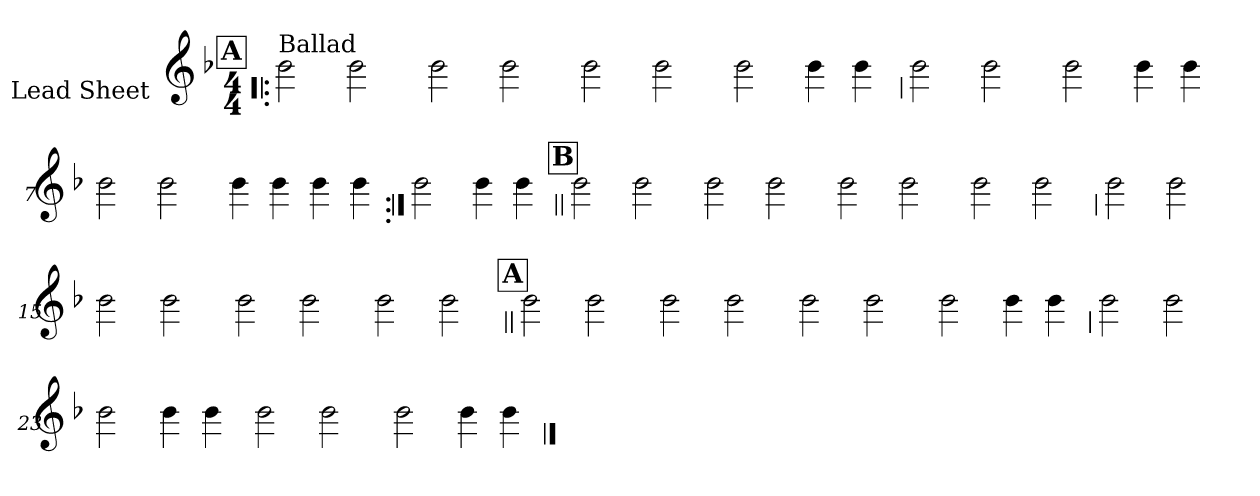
**kern
*part1
*staff1
*I"Lead Sheet
*stria0
*clefG2
*k[b-]
*F:
*M4/4
!!LO:REH:place=s1:a:t=A
=1!|:
!LO:TX:a:t=Ballad
2b-
2b-
=2-
2b-
2b-
=3-
2b-
2b-
=4-
2b-
4b-
4b-
!!LO:LB:g=z
=5
2b-
2b-
=6-
2b-
4b-
4b-
=7-
2b-
2b-
=8-
4b-
4b-
4b-
4b-
=9:|!
2b-
4b-
4b-
!!LO:LB:g=z
!!LO:REH:place=s1:a:t=B
=10||
2b-
2b-
=11-
2b-
2b-
=12-
2b-
2b-
=13-
2b-
2b-
!!LO:LB:g=z
=14
2b-
2b-
=15-
2b-
2b-
=16-
2b-
2b-
=17-
2b-
2b-
!!LO:LB:g=z
!!LO:REH:place=s1:a:t=A
=18||
2b-
2b-
=19-
2b-
2b-
=20-
2b-
2b-
=21-
2b-
4b-
4b-
!!LO:LB:g=z
=22
2b-
2b-
=23-
2b-
4b-
4b-
=24-
2b-
2b-
=25-
2b-
4b-
4b-
==
*-
